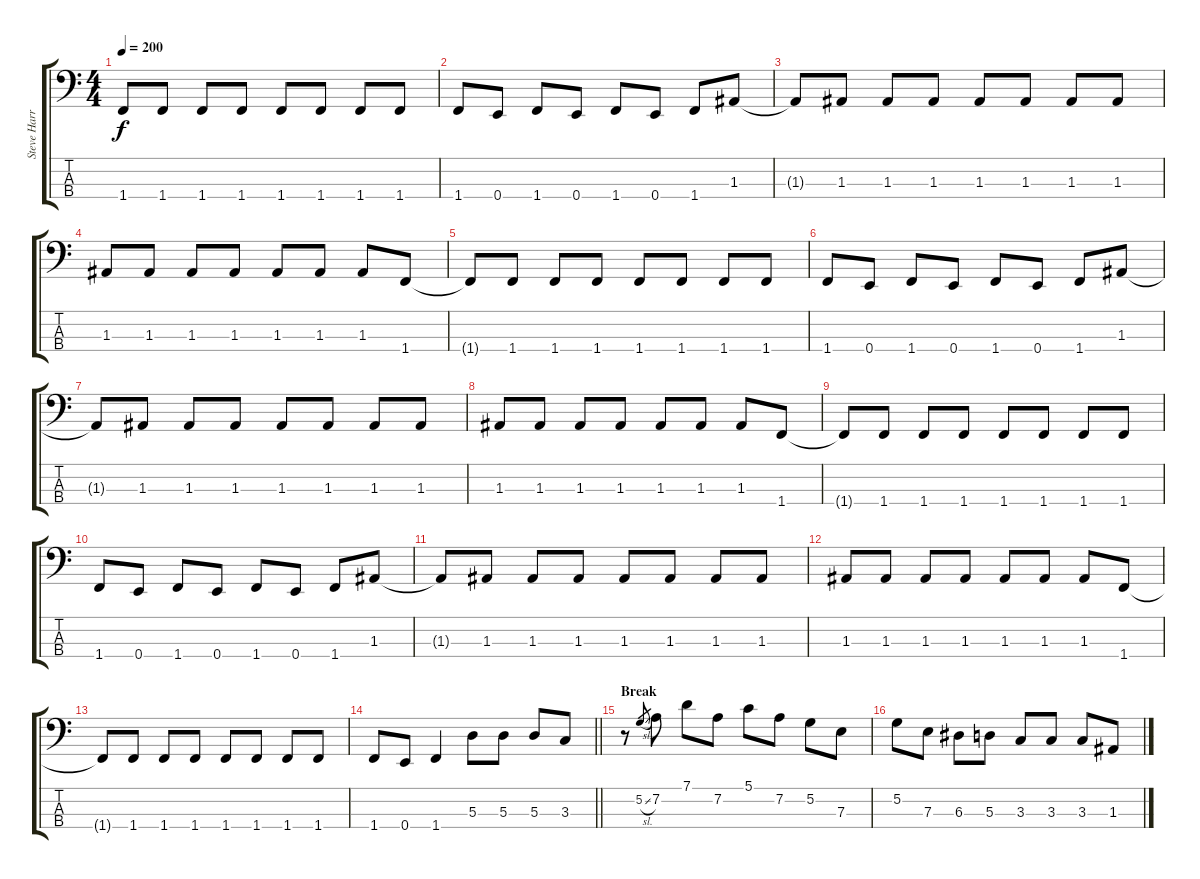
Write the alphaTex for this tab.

\track ("Steve Harris" "Steve Harr") {instrument electricbassfinger}
\staff {score tabs}
\tuning (G2 D2 A1 E1) {hide}
\ts (4 4)
\tempo 200
\clef f4
\ks c
1.4{t}.8{dy f} 1.4.8 1.4.8 1.4.8 1.4.8 1.4.8 1.4.8 1.4.8 |
1.4.8 0.4.8 1.4.8 0.4.8 1.4.8 0.4.8 1.4.8 1.3.8 |
1.3{t}.8 1.3.8 1.3.8 1.3.8 1.3.8 1.3.8 1.3.8 1.3.8 |
1.3.8 1.3.8 1.3.8 1.3.8 1.3.8 1.3.8 1.3.8 1.4.8 |
1.4{t}.8 1.4.8 1.4.8 1.4.8 1.4.8 1.4.8 1.4.8 1.4.8 |
1.4.8 0.4.8 1.4.8 0.4.8 1.4.8 0.4.8 1.4.8 1.3.8 |
1.3{t}.8 1.3.8 1.3.8 1.3.8 1.3.8 1.3.8 1.3.8 1.3.8 |
1.3.8 1.3.8 1.3.8 1.3.8 1.3.8 1.3.8 1.3.8 1.4.8 |
1.4{t}.8 1.4.8 1.4.8 1.4.8 1.4.8 1.4.8 1.4.8 1.4.8 |
1.4.8 0.4.8 1.4.8 0.4.8 1.4.8 0.4.8 1.4.8 1.3.8 |
1.3{t}.8 1.3.8 1.3.8 1.3.8 1.3.8 1.3.8 1.3.8 1.3.8 |
1.3.8 1.3.8 1.3.8 1.3.8 1.3.8 1.3.8 1.3.8 1.4.8 |
1.4{t}.8 1.4.8 1.4.8 1.4.8 1.4.8 1.4.8 1.4.8 1.4.8 |
\barLineRight lightlight
1.4.8 0.4.8 1.4.4 5.3.8 5.3.8 5.3.8 3.3.8 |
\section ("" "Break")
r.8 5.2{sl}.8{gr} 7.2.8 7.1.8 7.2.8 5.1.8 7.2.8 5.2.8 7.3.8 |
5.2.8 7.3.8 6.3.8 5.3.8 3.3.8 3.3.8 3.3.8 1.3.8
